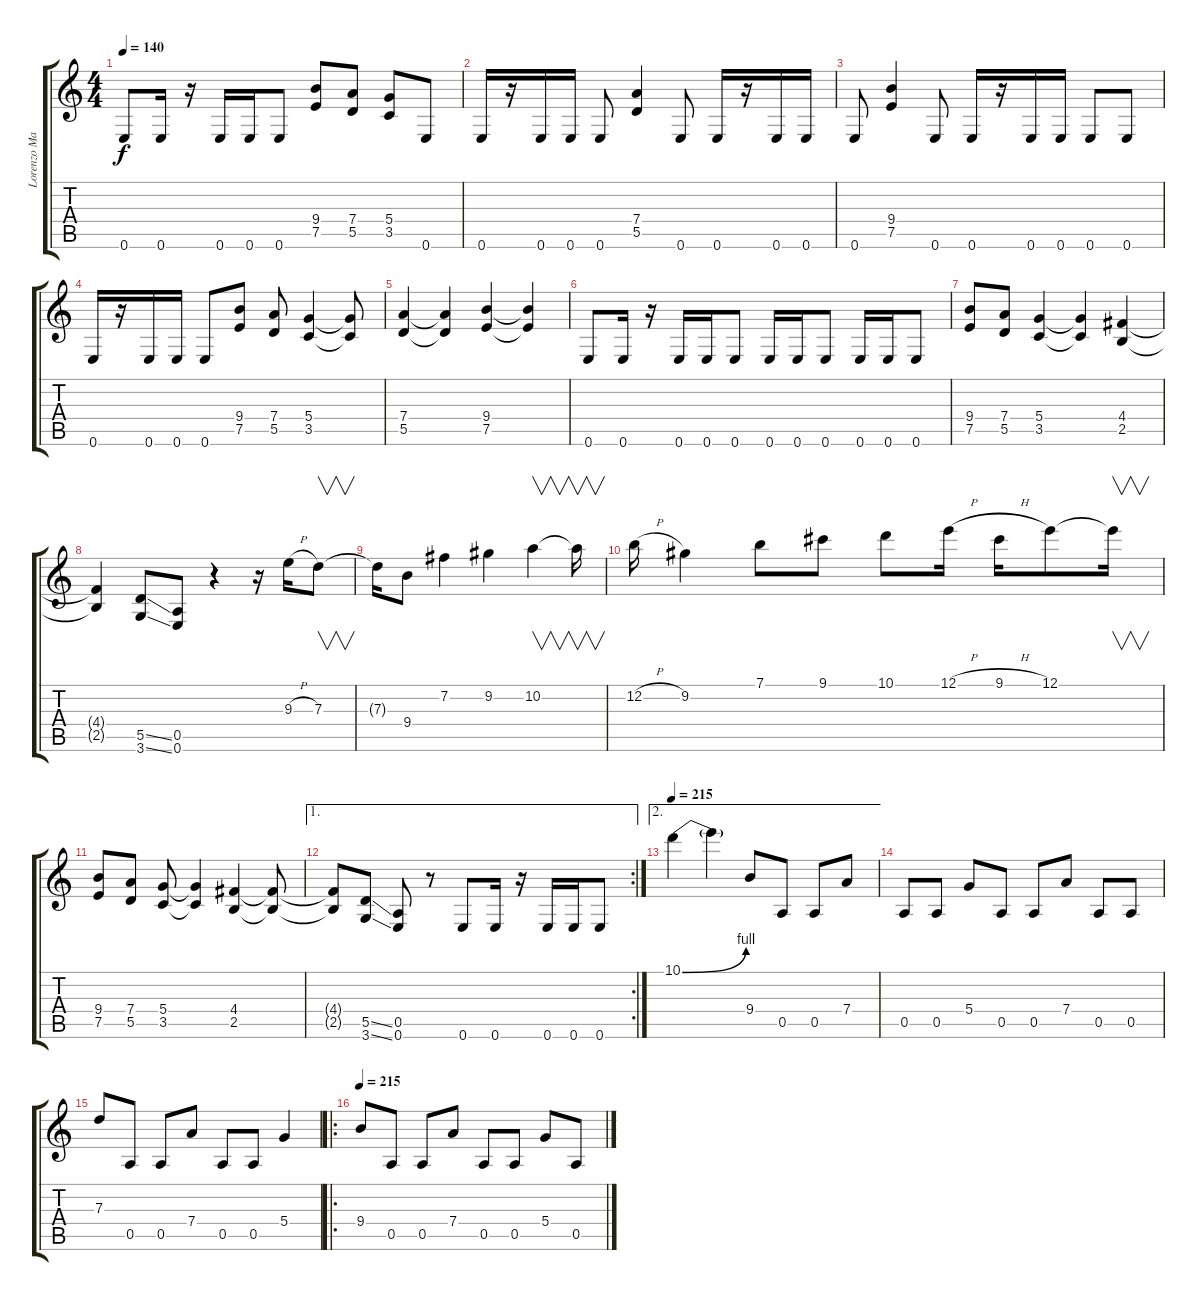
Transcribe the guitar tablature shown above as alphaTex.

\track ("Lorenzo Marcelloni" "Lorenzo Ma") {instrument distortionguitar}
\staff {score tabs}
\tuning (E4 B3 G3 D3 A2 E2) {hide}
\ts (4 4)
\tempo 140
\clef g2
\ks c
0.6.8{dy f} 0.6.16 r.16 0.6.16 0.6.16 0.6.8 (9.4 7.5).8 (7.4 5.5).8 (5.4 3.5).8 0.6.8 |
0.6.16 r.16 0.6.16 0.6.16 0.6.8 (7.4 5.5).4 0.6.8 0.6.16 r.16 0.6.16 0.6.16 |
0.6.8 (9.4 7.5).4 0.6.8 0.6.16 r.16 0.6.16 0.6.16 0.6.8 0.6.8 |
0.6.16 r.16 0.6.16 0.6.16 0.6.8 (9.4 7.5).8 (7.4 5.5).8 (5.4 3.5).4 (5.4{t} 3.5{t}).8 |
(7.4 5.5).4 (7.4{t} 5.5{t}).4 (9.4 7.5).4 (9.4{t} 7.5{t}).4 |
0.6.8 0.6.16 r.16 0.6.16 0.6.16 0.6.8 0.6.16 0.6.16 0.6.8 0.6.16 0.6.16 0.6.8 |
(9.4 7.5).8 (7.4 5.5).8 (5.4 3.5).4 (5.4{t} 3.5{t}).4 (4.4 2.5).4 |
(4.4{t} 2.5{t}).4 (5.5{ss} 3.6{ss}).8 (0.5 0.6).8 r.4 r.16 9.3{h}.16 7.3.8{v} |
7.3{t}.16 9.4.8 7.2.4 9.2.4 10.2.4{v} 10.2{t}.16{v} |
12.2{h}.16 9.2.4 7.1.8 9.1.8 10.1.8 12.1{h}.16 9.1{h}.16 12.1.8 12.1{t}.16{v} |
(9.4 7.5).8 (7.4 5.5).8 (5.4 3.5).8 (5.4{t} 3.5{t}).4 (4.4 2.5).4 (4.4{t} 2.5{t}).8 |
\ae 1
\rc 2
(4.4{t} 2.5{t}).8 (5.5{ss} 3.6{ss}).8 (0.5 0.6).8 r.8 0.6.8 0.6.16 r.16 0.6.16 0.6.16 0.6.8 |
\ae 2
\tempo 215
10.1{be (bend 0 0 60 4)}.4 10.1{t}.4 9.4.8 0.5.8 0.5.8 7.4.8 |
0.5.8 0.5.8 5.4.8 0.5.8 0.5.8 7.4.8 0.5.8 0.5.8 |
7.3.8 0.5.8 0.5.8 7.4.8 0.5.8 0.5.8 5.4.4 |
\ro
\tempo 215
9.4.8 0.5.8 0.5.8 7.4.8 0.5.8 0.5.8 5.4.8 0.5.8
